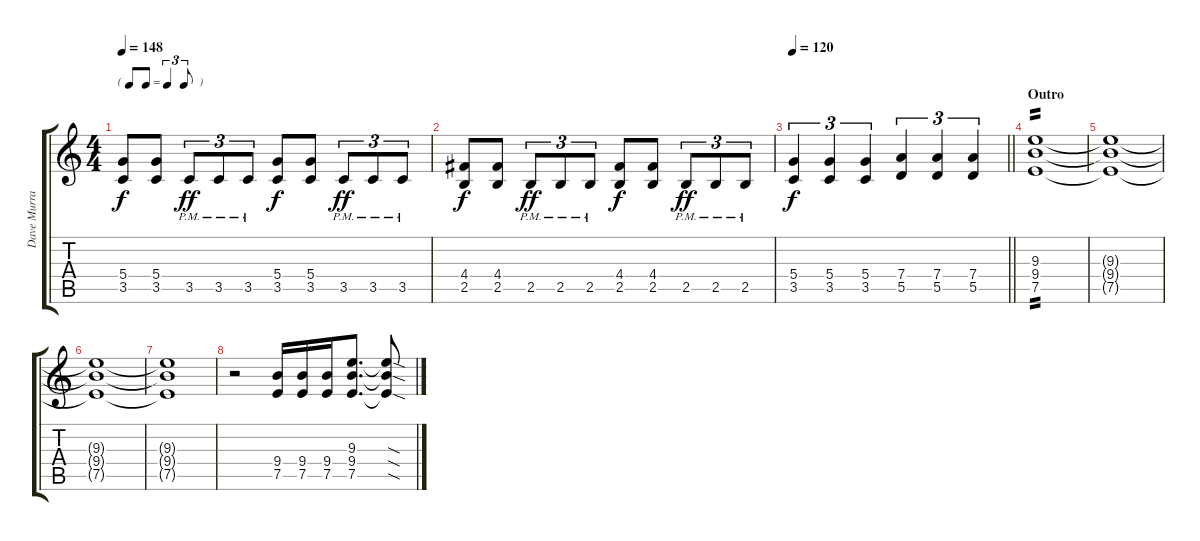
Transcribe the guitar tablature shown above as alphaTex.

\track ("Dave Murray" "Dave Murra") {instrument distortionguitar}
\staff {score tabs}
\tuning (E4 B3 G3 D3 A2 E2) {hide}
\ts (4 4)
\tf triplet8th
\tempo 148
\clef g2
\ks c
(5.4 3.5).8{dy f} (5.4 3.5).8 3.5{pm}.8{tu (3 2) dy ff} 3.5{pm}.8{tu (3 2)} 3.5{pm}.8{tu (3 2)} (5.4 3.5).8{dy f} (5.4 3.5).8 3.5{pm}.8{tu (3 2) dy ff} 3.5{pm}.8{tu (3 2)} 3.5{pm}.8{tu (3 2)} |
(4.4 2.5).8{dy f} (4.4 2.5).8 2.5{pm}.8{tu (3 2) dy ff} 2.5{pm}.8{tu (3 2)} 2.5{pm}.8{tu (3 2)} (4.4 2.5).8{dy f} (4.4 2.5).8 2.5{pm}.8{tu (3 2) dy ff} 2.5{pm}.8{tu (3 2)} 2.5{pm}.8{tu (3 2)} |
\tempo 120
\barLineRight lightlight
(5.4 3.5).4{tu (3 2) dy f} (5.4 3.5).4{tu (3 2)} (5.4 3.5).4{tu (3 2)} (7.4 5.5).4{tu (3 2)} (7.4 5.5).4{tu (3 2)} (7.4 5.5).4{tu (3 2)} |
\section ("" "Outro")
(9.3 9.4 7.5).1{tp 2} |
(9.3{t} 9.4{t} 7.5{t}).1 |
(9.3{t} 9.4{t} 7.5{t}).1{volume 4} |
(9.3{t} 9.4{t} 7.5{t}).1 |
r.2{volume 11} (9.4 7.5).16 (9.4 7.5).16 (9.4 7.5).16 (9.3 9.4 7.5).8{d} (9.3{sod t} 9.4{sod t} 7.5{sod t}).8
